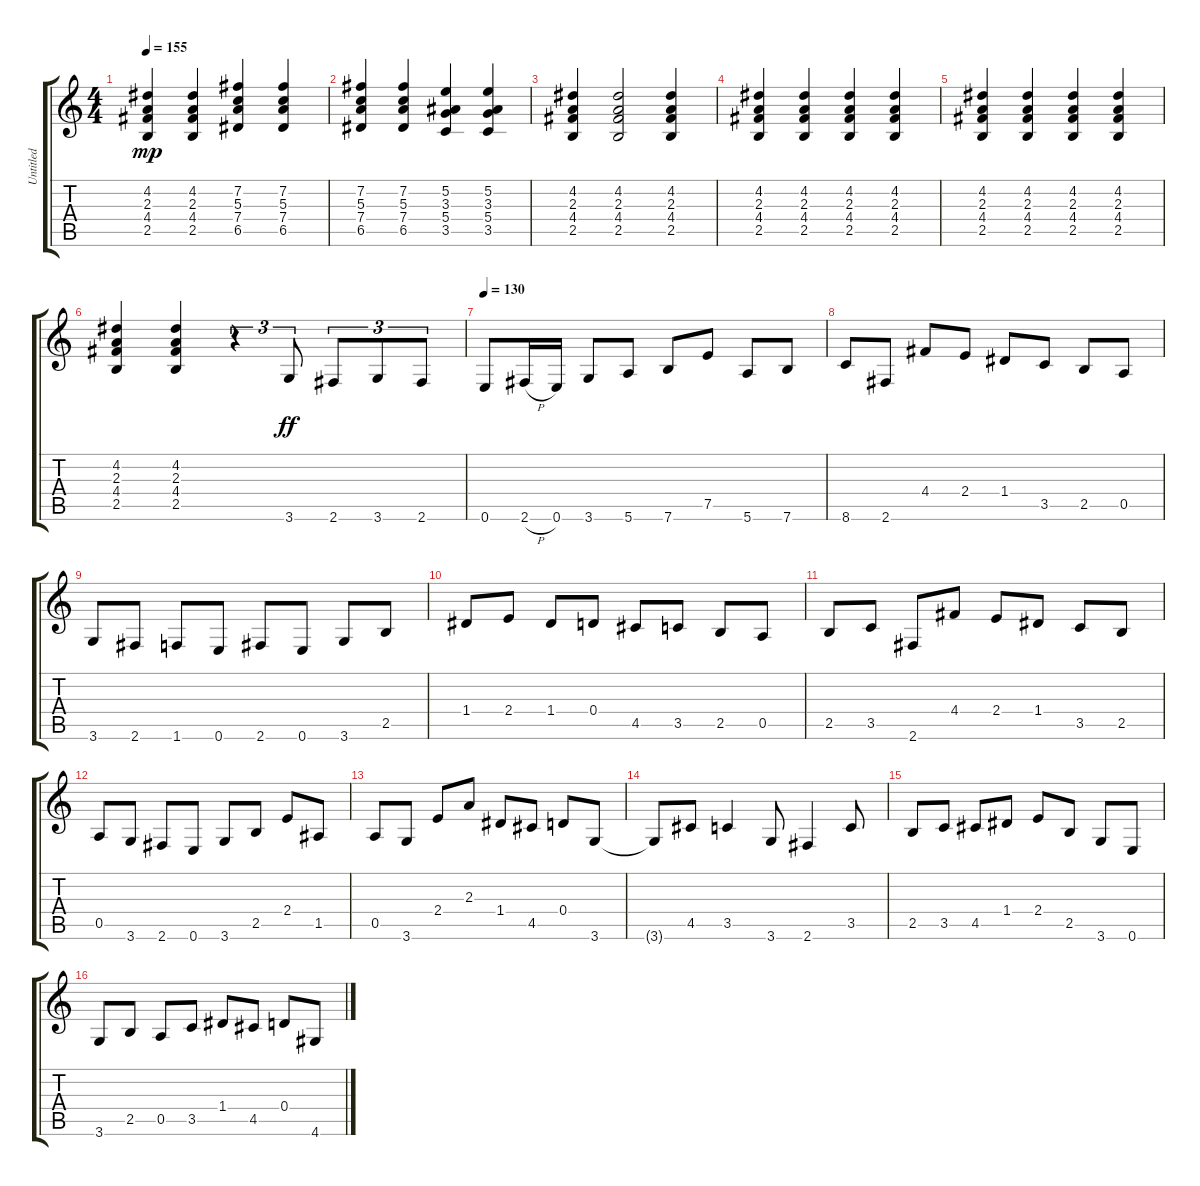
\track ("Untitled" "Untitled") {instrument acousticguitarnylon}
\staff {score tabs}
\tuning (E4 B3 G3 D3 A2 E2) {hide}
\ts (4 4)
\tempo 155
\clef g2
\ks c
(4.2 2.3 4.4 2.5).4{dy mp} (4.2 2.3 4.4 2.5).4 (7.2 5.3 7.4 6.5).4 (7.2 5.3 7.4 6.5).4 |
(7.2 5.3 7.4 6.5).4 (7.2 5.3 7.4 6.5).4 (5.2 3.3 5.4 3.5).4 (5.2 3.3 5.4 3.5).4 |
(4.2 2.3 4.4 2.5).4 (4.2 2.3 4.4 2.5).2 (4.2 2.3 4.4 2.5).4 |
(4.2 2.3 4.4 2.5).4 (4.2 2.3 4.4 2.5).4 (4.2 2.3 4.4 2.5).4 (4.2 2.3 4.4 2.5).4 |
(4.2 2.3 4.4 2.5).4 (4.2 2.3 4.4 2.5).4 (4.2 2.3 4.4 2.5).4 (4.2 2.3 4.4 2.5).4 |
(4.2 2.3 4.4 2.5).4 (4.2 2.3 4.4 2.5).4 r.4{tu (3 2)} 3.6.8{tu (3 2) dy ff} 2.6.8{tu (3 2)} 3.6.8{tu (3 2)} 2.6.8{tu (3 2)} |
\tempo 130
0.6.8 2.6{h}.16 0.6.16 3.6.8 5.6.8 7.6.8 7.5.8 5.6.8 7.6.8 |
8.6.8 2.6.8 4.4.8 2.4.8 1.4.8 3.5.8 2.5.8 0.5.8 |
3.6.8 2.6.8 1.6.8 0.6.8 2.6.8 0.6.8 3.6.8 2.5.8 |
1.4.8 2.4.8 1.4.8 0.4.8 4.5.8 3.5.8 2.5.8 0.5.8 |
2.5.8 3.5.8 2.6.8 4.4.8 2.4.8 1.4.8 3.5.8 2.5.8 |
0.5.8 3.6.8 2.6.8 0.6.8 3.6.8 2.5.8 2.4.8 1.5.8 |
0.5.8 3.6.8 2.4.8 2.3.8 1.4.8 4.5.8 0.4.8 3.6.8 |
3.6{t}.8 4.5.8 3.5.4 3.6.8 2.6.4 3.5.8 |
2.5.8 3.5.8 4.5.8 1.4.8 2.4.8 2.5.8 3.6.8 0.6.8 |
3.6.8 2.5.8 0.5.8 3.5.8 1.4.8 4.5.8 0.4.8 4.6.8
